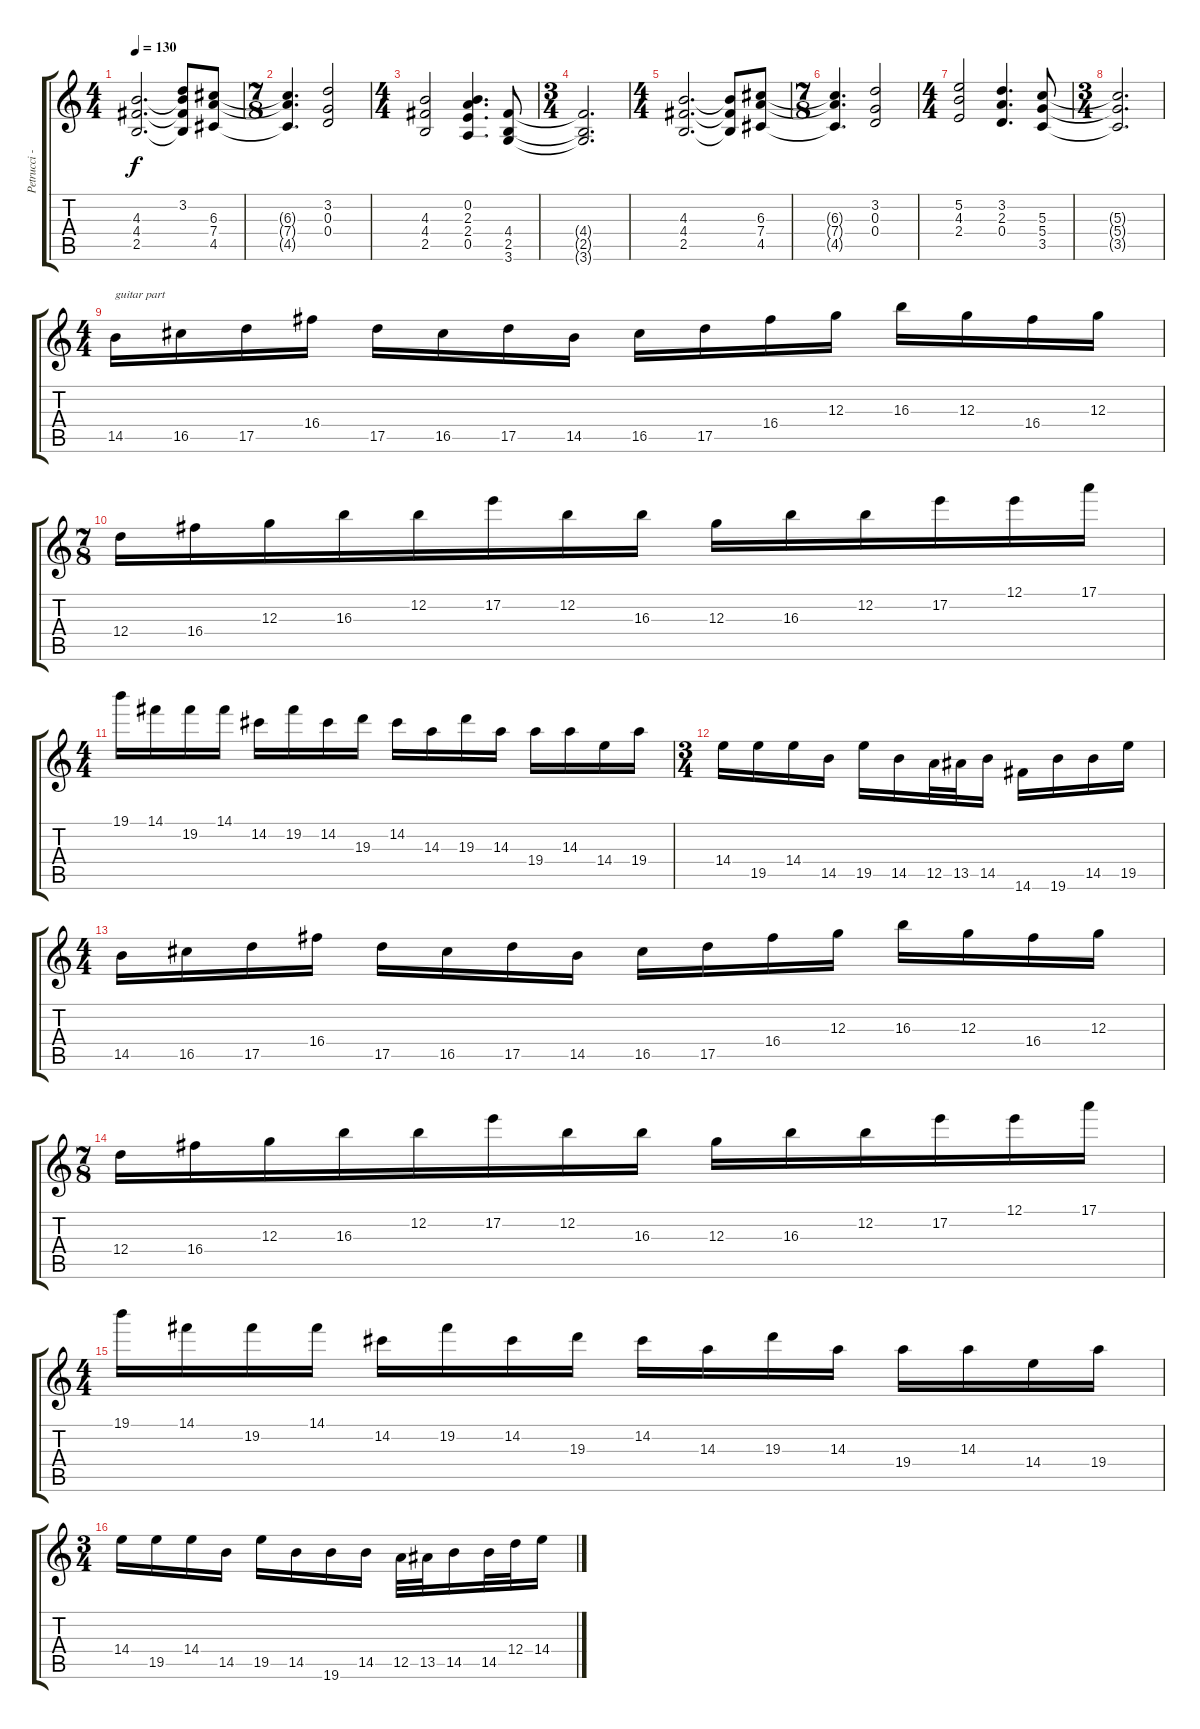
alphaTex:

\track ("Petrucci - Overdriven Guitar" "Petrucci -") {instrument distortionguitar}
\staff {score tabs}
\tuning (E4 B3 G3 D3 A2 E2) {hide}
\ts (4 4)
\tempo 130
\clef g2
\ks c
(4.3 4.4 2.5).2{d dy f} (3.2{t} 4.3{t} 4.4{t} 2.5{t}).8 (6.3 7.4 4.5).8 |
\ts (7 8)
(6.3{t} 7.4{t} 4.5{t}).4{d} (3.2 0.3 0.4).2 |
\ts (4 4)
(4.3 4.4 2.5).2 (0.2 2.3 2.4 0.5).4{d} (4.4 2.5 3.6).8 |
\ts (3 4)
(4.4{t} 2.5{t} 3.6{t}).2{d} |
\ts (4 4)
(4.3 4.4 2.5).2{d} (4.3{t} 4.4{t} 2.5{t}).8 (6.3 7.4 4.5).8 |
\ts (7 8)
(6.3{t} 7.4{t} 4.5{t}).4{d} (3.2 0.3 0.4).2 |
\ts (4 4)
(5.2 4.3 2.4).2 (3.2 2.3 0.4).4{d} (5.3 5.4 3.5).8 |
\ts (3 4)
(5.3{t} 5.4{t} 3.5{t}).2{d} |
\ts (4 4)
14.5.16{txt "guitar part"} 16.5.16 17.5.16 16.4.16 17.5.16 16.5.16 17.5.16 14.5.16 16.5.16 17.5.16 16.4.16 12.3.16 16.3.16 12.3.16 16.4.16 12.3.16 |
\ts (7 8)
12.4.16 16.4.16 12.3.16 16.3.16 12.2.16 17.2.16 12.2.16 16.3.16 12.3.16 16.3.16 12.2.16 17.2.16 12.1.16 17.1.16 |
\ts (4 4)
19.1.16 14.1.16 19.2.16 14.1.16 14.2.16 19.2.16 14.2.16 19.3.16 14.2.16 14.3.16 19.3.16 14.3.16 19.4.16 14.3.16 14.4.16 19.4.16 |
\ts (3 4)
14.4.16 19.5.16 14.4.16 14.5.16 19.5.16 14.5.16 12.5.32 13.5.32 14.5.16 14.6.16 19.6.16 14.5.16 19.5.16 |
\ts (4 4)
14.5.16 16.5.16 17.5.16 16.4.16 17.5.16 16.5.16 17.5.16 14.5.16 16.5.16 17.5.16 16.4.16 12.3.16 16.3.16 12.3.16 16.4.16 12.3.16 |
\ts (7 8)
12.4.16 16.4.16 12.3.16 16.3.16 12.2.16 17.2.16 12.2.16 16.3.16 12.3.16 16.3.16 12.2.16 17.2.16 12.1.16 17.1.16 |
\ts (4 4)
19.1.16 14.1.16 19.2.16 14.1.16 14.2.16 19.2.16 14.2.16 19.3.16 14.2.16 14.3.16 19.3.16 14.3.16 19.4.16 14.3.16 14.4.16 19.4.16 |
\ts (3 4)
14.4.16 19.5.16 14.4.16 14.5.16 19.5.16 14.5.16 19.6.16 14.5.16 12.5.32 13.5.32 14.5.16 14.5.32 12.4.32 14.4.16
